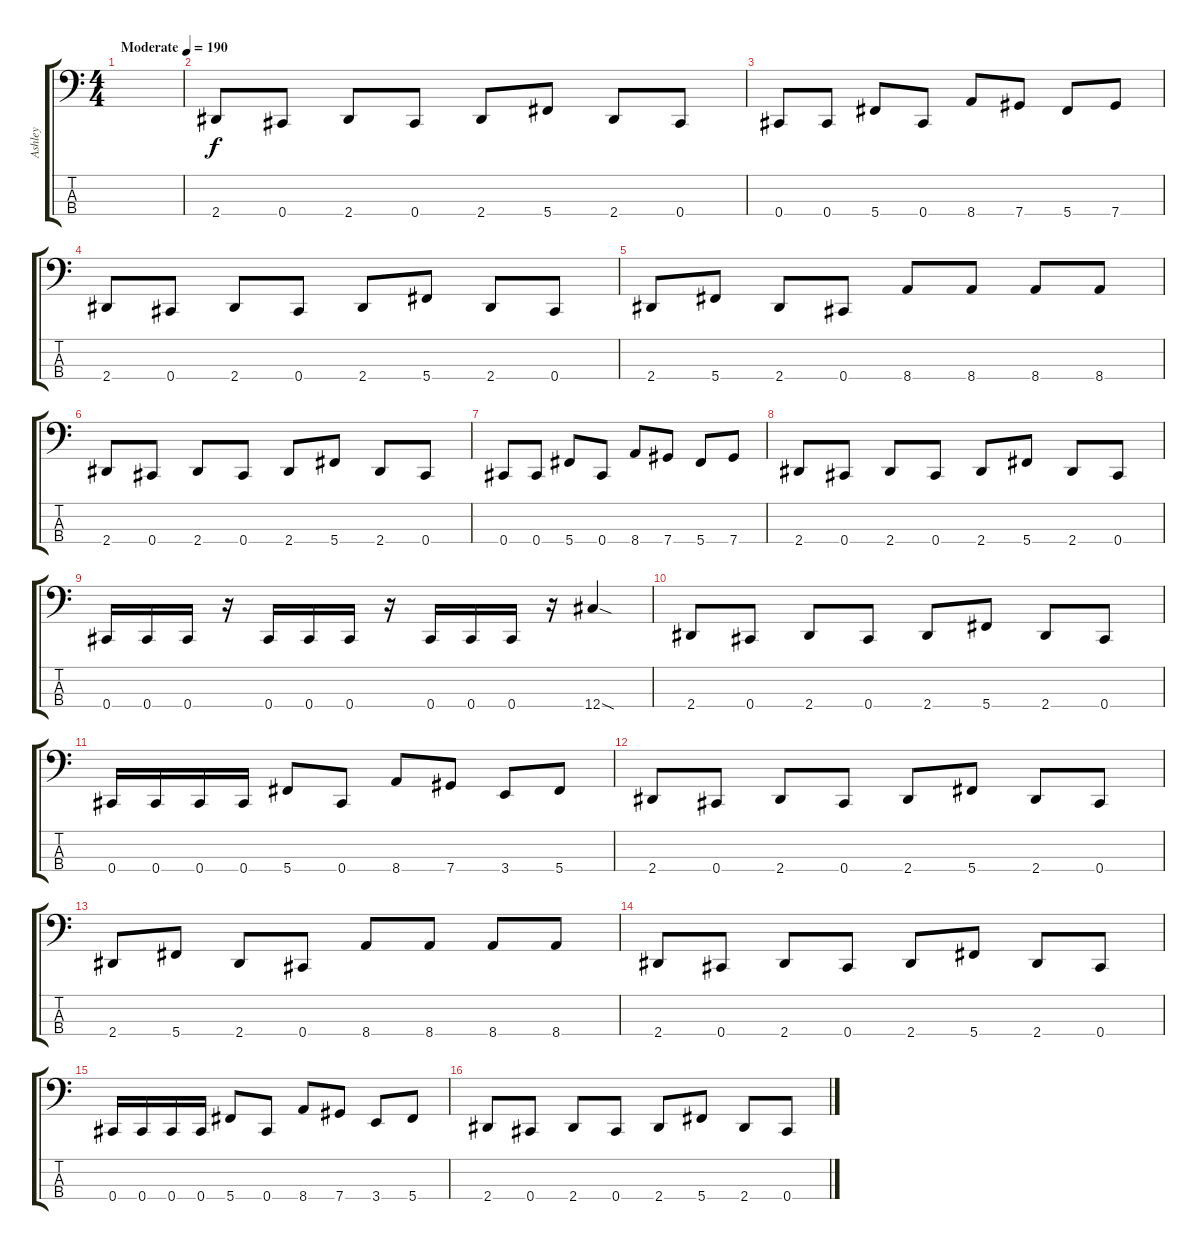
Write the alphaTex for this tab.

\track ("Ashley" "Ashley") {instrument electricbasspick}
\staff {score tabs}
\tuning (Gb2 Db2 Ab1 Db1) {hide}
\ts (4 4)
\tempo (190 "Moderate")
\clef f4
\ks c
|
2.4.8 0.4.8 2.4.8 0.4.8 2.4.8 5.4.8 2.4.8 0.4.8 |
0.4.8 0.4.8 5.4.8 0.4.8 8.4.8 7.4.8 5.4.8 7.4.8 |
2.4.8 0.4.8 2.4.8 0.4.8 2.4.8 5.4.8 2.4.8 0.4.8 |
2.4.8 5.4.8 2.4.8 0.4.8 8.4.8 8.4.8 8.4.8 8.4.8 |
2.4.8 0.4.8 2.4.8 0.4.8 2.4.8 5.4.8 2.4.8 0.4.8 |
0.4.8 0.4.8 5.4.8 0.4.8 8.4.8 7.4.8 5.4.8 7.4.8 |
2.4.8 0.4.8 2.4.8 0.4.8 2.4.8 5.4.8 2.4.8 0.4.8 |
0.4.16 0.4.16 0.4.16 r.16 0.4.16 0.4.16 0.4.16 r.16 0.4.16 0.4.16 0.4.16 r.16 12.4{sod}.4 |
2.4.8 0.4.8 2.4.8 0.4.8 2.4.8 5.4.8 2.4.8 0.4.8 |
0.4.16 0.4.16 0.4.16 0.4.16 5.4.8 0.4.8 8.4.8 7.4.8 3.4.8 5.4.8 |
2.4.8 0.4.8 2.4.8 0.4.8 2.4.8 5.4.8 2.4.8 0.4.8 |
2.4.8 5.4.8 2.4.8 0.4.8 8.4.8 8.4.8 8.4.8 8.4.8 |
2.4.8 0.4.8 2.4.8 0.4.8 2.4.8 5.4.8 2.4.8 0.4.8 |
0.4.16 0.4.16 0.4.16 0.4.16 5.4.8 0.4.8 8.4.8 7.4.8 3.4.8 5.4.8 |
2.4.8 0.4.8 2.4.8 0.4.8 2.4.8 5.4.8 2.4.8 0.4.8
